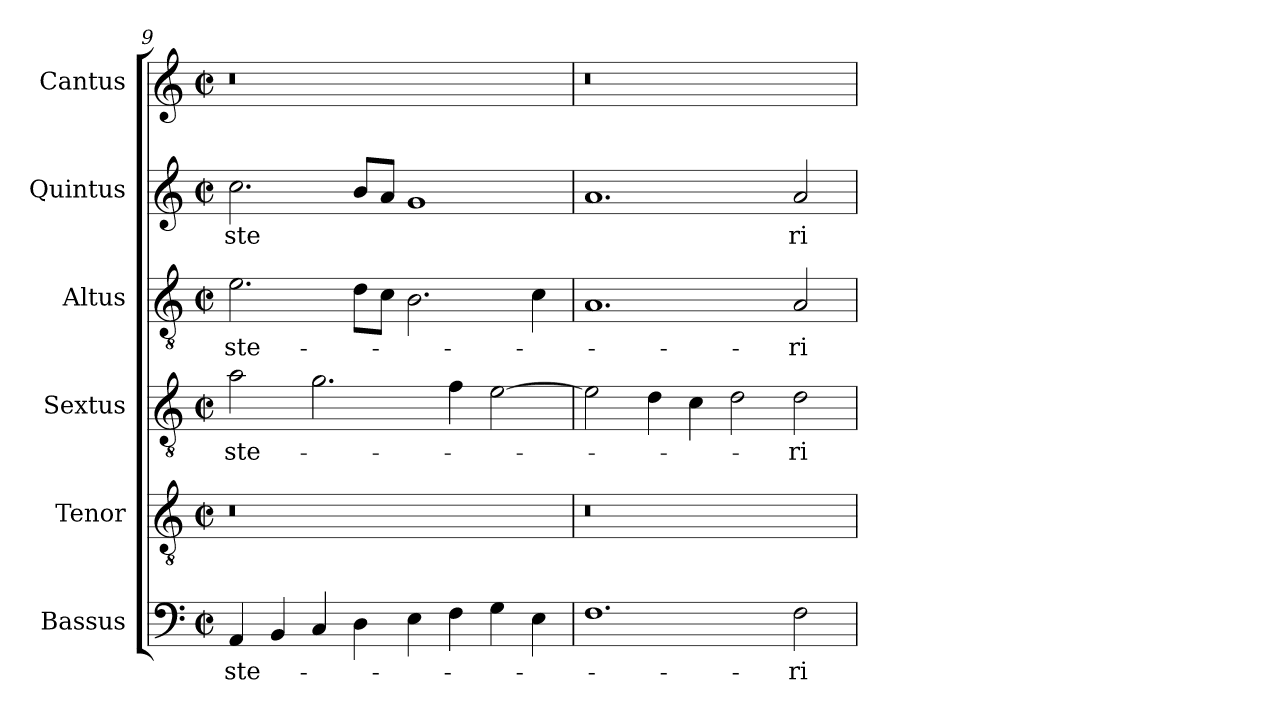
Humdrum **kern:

**kern	**text	**kern	**kern	**text	**kern	**text	**kern	**text	**kern
*part6	*part6	*part5	*part4	*part4	*part3	*part3	*part2	*part2	*part1
*staff6	*staff6	*staff5	*staff4	*staff4	*staff3	*staff3	*staff2	*staff2	*staff1
*I"Bassus	*	*I"Tenor	*I"Sextus	*	*I"Altus	*	*I"Quintus	*	*I"Cantus
*clefF4	*	*clefGv2	*clefGv2	*	*clefGv2	*	*clefG2	*	*clefG2
*M2/2	*	*M2/2	*M2/2	*	*M2/2	*	*M2/2	*	*M2/2
*met(c|)	*	*met(c|)	*met(c|)	*	*met(c|)	*	*met(c|)	*	*met(c|)
=9	=9	=9	=9	=9	=9	=9	=9	=9	=9
!	!LO:LY:b	!	!	!LO:LY:b	!	!LO:LY:b	!	!LO:LY:b	!
4AA/	-ste-	0r	2a\	-ste-	2.e\	-ste-	2.cc\	ste	0r
4BB/	.	.	.	.	.	.	.	.	.
4C/	.	.	2.g\	.	.	.	.	.	.
4D\	.	.	.	.	8d\L	.	8b/L	.	.
.	.	.	.	.	8c\J	.	8a/J	.	.
4E\	.	.	.	.	2.B\	.	1g	.	.
4F\	.	.	4f\	.	.	.	.	.	.
4G\	.	.	[>2e\	.	.	.	.	.	.
4E\	.	.	.	.	4c\	.	.	.	.
=10	=10	=10	=10	=10	=10	=10	=10	=10	=10
1.F	.	0r	2e\]	.	1.A	.	1.a	.	0r
.	.	.	4d\	.	.	.	.	.	.
.	.	.	4c\	.	.	.	.	.	.
.	.	.	2d\	.	.	.	.	.	.
!	!LO:LY:b:cj	!	!	!LO:LY:b:cj	!	!LO:LY:b:cj	!	!LO:LY:b:cj	!
2F\	-ri-	.	2d\	-ri-	2A/	-ri-	2a/	ri	.
=	=	=	=	=	=	=	=	=	=
*-	*-	*-	*-	*-	*-	*-	*-	*-	*-
